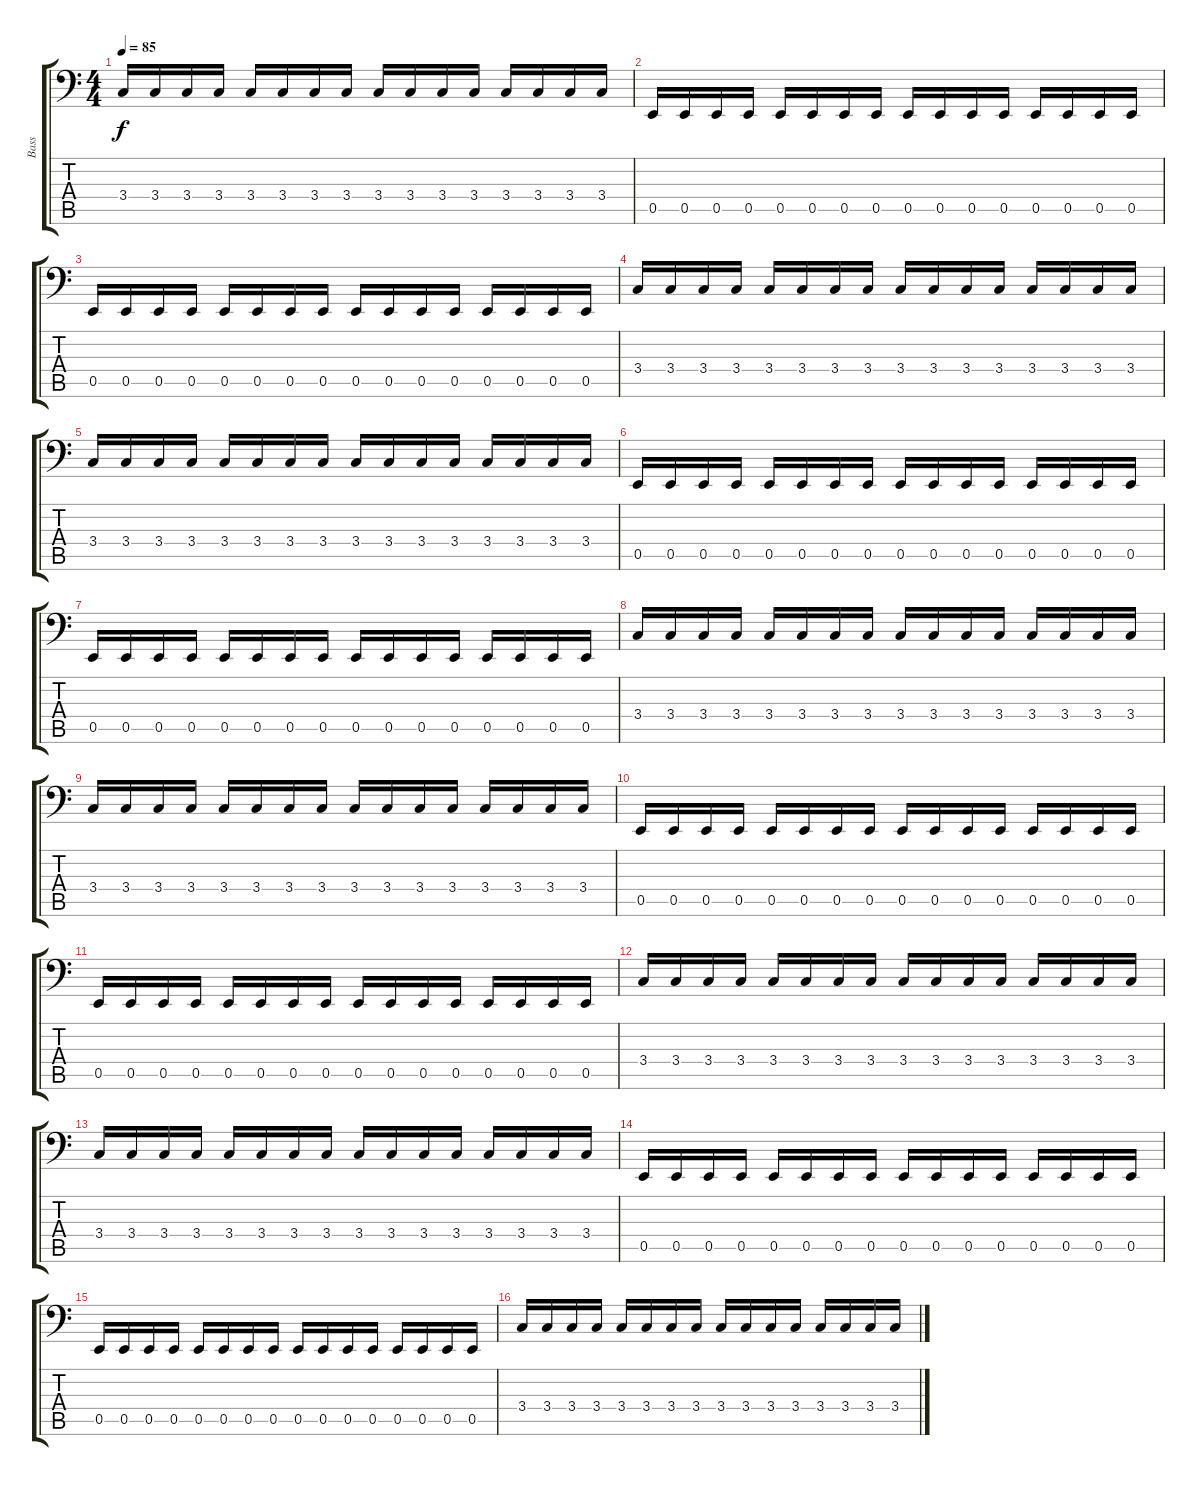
\track ("Bass" "Bass") {instrument electricbassfinger}
\staff {score tabs}
\tuning (C3 G2 D2 A1 E1 B0) {hide}
\ts (4 4)
\tempo 85
\clef f4
\ks c
3.4.16{dy f} 3.4.16 3.4.16 3.4.16 3.4.16 3.4.16 3.4.16 3.4.16 3.4.16 3.4.16 3.4.16 3.4.16 3.4.16 3.4.16 3.4.16 3.4.16 |
0.5.16 0.5.16 0.5.16 0.5.16 0.5.16 0.5.16 0.5.16 0.5.16 0.5.16 0.5.16 0.5.16 0.5.16 0.5.16 0.5.16 0.5.16 0.5.16 |
0.5.16 0.5.16 0.5.16 0.5.16 0.5.16 0.5.16 0.5.16 0.5.16 0.5.16 0.5.16 0.5.16 0.5.16 0.5.16 0.5.16 0.5.16 0.5.16 |
3.4.16 3.4.16 3.4.16 3.4.16 3.4.16 3.4.16 3.4.16 3.4.16 3.4.16 3.4.16 3.4.16 3.4.16 3.4.16 3.4.16 3.4.16 3.4.16 |
3.4.16 3.4.16 3.4.16 3.4.16 3.4.16 3.4.16 3.4.16 3.4.16 3.4.16 3.4.16 3.4.16 3.4.16 3.4.16 3.4.16 3.4.16 3.4.16 |
0.5.16{volume 10} 0.5.16 0.5.16 0.5.16 0.5.16 0.5.16 0.5.16 0.5.16 0.5.16 0.5.16 0.5.16 0.5.16 0.5.16 0.5.16 0.5.16 0.5.16 |
0.5.16 0.5.16 0.5.16 0.5.16 0.5.16 0.5.16 0.5.16 0.5.16 0.5.16 0.5.16 0.5.16 0.5.16 0.5.16 0.5.16 0.5.16 0.5.16 |
3.4.16 3.4.16 3.4.16 3.4.16 3.4.16 3.4.16 3.4.16 3.4.16 3.4.16 3.4.16 3.4.16 3.4.16 3.4.16 3.4.16 3.4.16 3.4.16 |
3.4.16{volume 7} 3.4.16 3.4.16 3.4.16 3.4.16 3.4.16 3.4.16 3.4.16 3.4.16 3.4.16 3.4.16 3.4.16 3.4.16 3.4.16 3.4.16 3.4.16 |
0.5.16 0.5.16 0.5.16 0.5.16 0.5.16 0.5.16 0.5.16 0.5.16 0.5.16 0.5.16 0.5.16 0.5.16 0.5.16 0.5.16 0.5.16 0.5.16 |
0.5.16 0.5.16 0.5.16 0.5.16 0.5.16 0.5.16 0.5.16 0.5.16 0.5.16 0.5.16 0.5.16 0.5.16 0.5.16 0.5.16 0.5.16 0.5.16 |
3.4.16{volume 5} 3.4.16 3.4.16 3.4.16 3.4.16 3.4.16 3.4.16 3.4.16 3.4.16 3.4.16 3.4.16 3.4.16 3.4.16 3.4.16 3.4.16 3.4.16 |
3.4.16 3.4.16 3.4.16 3.4.16 3.4.16 3.4.16 3.4.16 3.4.16 3.4.16 3.4.16 3.4.16 3.4.16 3.4.16 3.4.16 3.4.16 3.4.16 |
0.5.16 0.5.16 0.5.16 0.5.16 0.5.16 0.5.16 0.5.16 0.5.16 0.5.16 0.5.16 0.5.16 0.5.16 0.5.16 0.5.16 0.5.16 0.5.16 |
0.5.16{volume 0} 0.5.16 0.5.16 0.5.16 0.5.16 0.5.16 0.5.16 0.5.16 0.5.16 0.5.16 0.5.16 0.5.16 0.5.16 0.5.16 0.5.16 0.5.16 |
3.4.16 3.4.16 3.4.16 3.4.16 3.4.16 3.4.16 3.4.16 3.4.16 3.4.16 3.4.16 3.4.16 3.4.16 3.4.16 3.4.16 3.4.16 3.4.16
